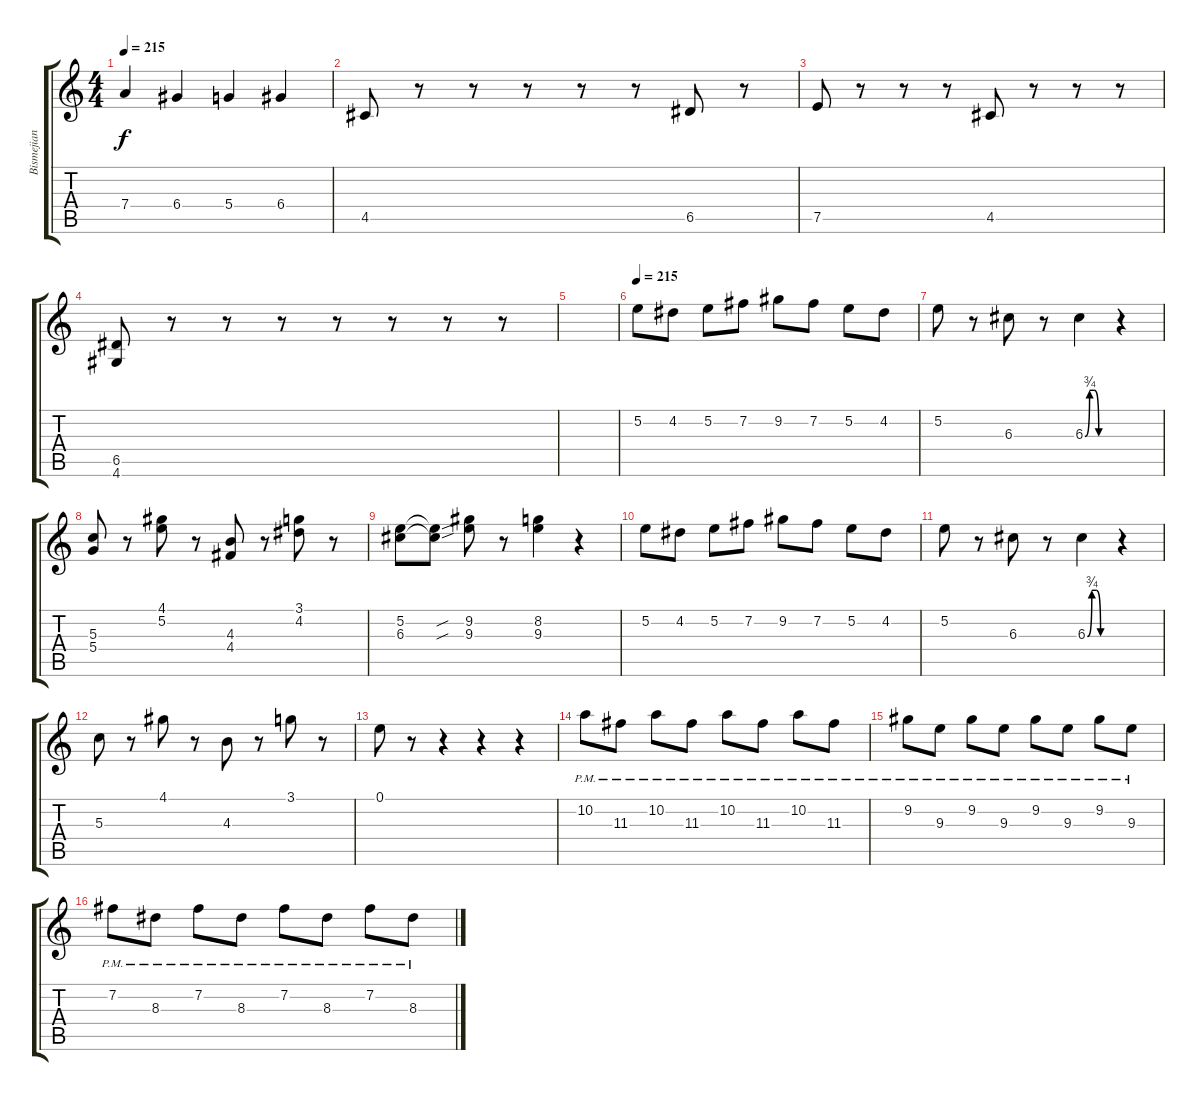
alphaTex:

\track ("Bismejian (rythm)" "Bismejian ") {instrument electricguitarjazz}
\staff {score tabs}
\tuning (E4 B3 G3 D3 A2 E2) {hide}
\ts (4 4)
\tempo 215
\clef g2
\ks c
7.4.4{dy f} 6.4.4 5.4.4 6.4.4 |
4.5.8 r.8 r.8 r.8 r.8 r.8 6.5.8 r.8 |
7.5.8 r.8 r.8 r.8 4.5.8 r.8 r.8 r.8 |
(6.5 4.6).8 r.8 r.8 r.8 r.8 r.8 r.8 r.8 |
|
\tempo 215
5.2.8 4.2.8 5.2.8 7.2.8 9.2.8 7.2.8 5.2.8 4.2.8 |
5.2.8 r.8 6.3.8 r.8 6.3{be (custom 0 0 10 3 20 3 30 0 60 0)}.4 r.4 |
(5.3 5.4).8 r.8 (4.1 5.2).8 r.8 (4.3 4.4).8 r.8 (3.1 4.2).8 r.8 |
(5.2 6.3).8 (5.2{sou t} 6.3{sou t}).8 (9.2 9.3).8 r.8 (8.2 9.3).4 r.4 |
5.2.8 4.2.8 5.2.8 7.2.8 9.2.8 7.2.8 5.2.8 4.2.8 |
5.2.8 r.8 6.3.8 r.8 6.3{be (custom 0 0 10 3 20 3 30 0 60 0)}.4 r.4 |
5.3.8 r.8 4.1.8 r.8 4.3.8 r.8 3.1.8 r.8 |
0.1.8 r.8 r.4 r.4 r.4{instrument electricguitarjazz} |
10.2{pm}.8 11.3{pm}.8 10.2{pm}.8 11.3{pm}.8 10.2{pm}.8 11.3{pm}.8 10.2{pm}.8 11.3{pm}.8 |
9.2{pm}.8 9.3{pm}.8 9.2{pm}.8 9.3{pm}.8 9.2{pm}.8 9.3{pm}.8 9.2{pm}.8 9.3{pm}.8 |
7.2{pm}.8 8.3{pm}.8 7.2{pm}.8 8.3{pm}.8 7.2{pm}.8 8.3{pm}.8 7.2{pm}.8 8.3{pm}.8
